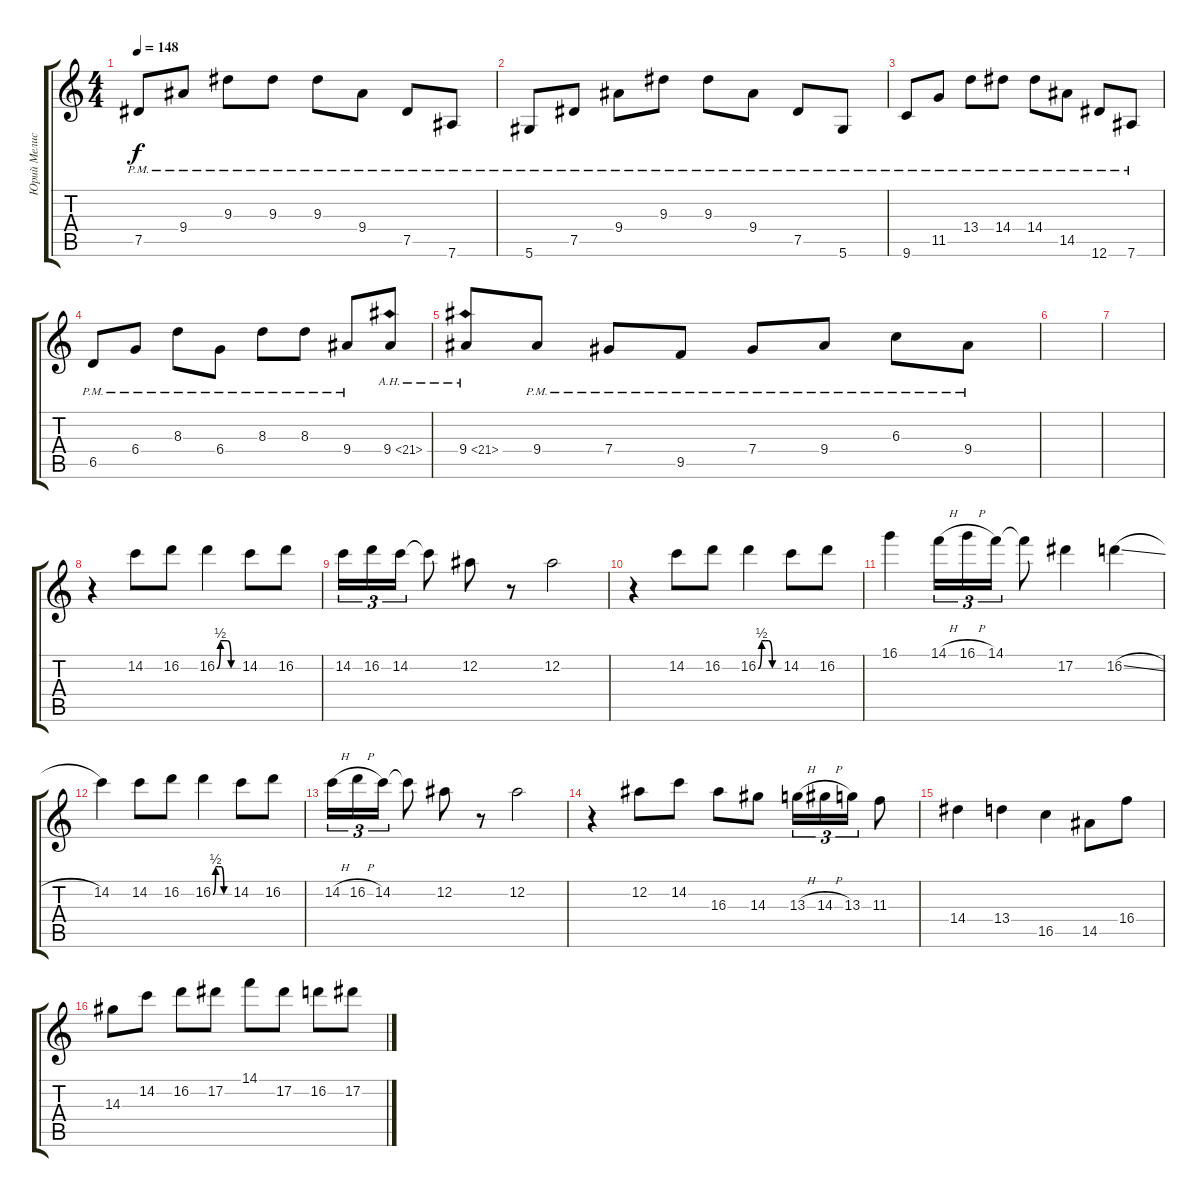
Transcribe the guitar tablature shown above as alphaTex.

\track ("Юрий Мелисов" "Юрий Мелис") {instrument distortionguitar}
\staff {score tabs}
\tuning (Eb4 Bb3 Gb3 Db3 Ab2 Eb2) {hide}
\ts (4 4)
\tempo 148
\clef g2
\ks c
7.5{pm}.8{dy f} 9.4{pm}.8 9.3{pm}.8 9.3{pm}.8 9.3{pm}.8 9.4{pm}.8 7.5{pm}.8 7.6{pm}.8 |
5.6{pm}.8 7.5{pm}.8 9.4{pm}.8 9.3{pm}.8 9.3{pm}.8 9.4{pm}.8 7.5{pm}.8 5.6{pm}.8 |
9.6{pm}.8 11.5{pm}.8 13.4{pm}.8 14.4{pm}.8 14.4{pm}.8 14.5{pm}.8 12.6{pm}.8 7.6{pm}.8 |
6.5{pm}.8 6.4{pm}.8 8.3{pm}.8 6.4{pm}.8 8.3{pm}.8 8.3{pm}.8 9.4{pm}.8 9.4{ah 12}.8 |
9.4{ah 12}.8 9.4{pm}.8 7.4{pm}.8 9.5{pm}.8 7.4{pm}.8 9.4{pm}.8 6.3{pm}.8 9.4{pm}.8 |
|
|
r.4{instrument acousticguitarsteel} 14.2.8 16.2.8 16.2{be (custom 0 0 10 2 20 2 30 2 40 0 60 0)}.4 14.2.8 16.2.8 |
14.2.16{tu (3 2)} 16.2.16{tu (3 2)} 14.2.16{tu (3 2)} 14.2{t}.8 12.2.8 r.8 12.2.2 |
r.4 14.2.8 16.2.8 16.2{be (custom 0 0 10 2 20 2 30 2 40 0 60 0)}.4 14.2.8 16.2.8 |
16.1.4 14.1{h}.16{tu (3 2)} 16.1{h}.16{tu (3 2)} 14.1.16{tu (3 2)} 14.1{t}.8 17.2.4 16.2{sl}.4 |
14.2.4 14.2.8 16.2.8 16.2{be (custom 0 0 10 2 20 2 30 2 40 0 60 0)}.4 14.2.8 16.2.8 |
14.2{h}.16{tu (3 2)} 16.2{h}.16{tu (3 2)} 14.2.16{tu (3 2)} 14.2{t}.8 12.2.8 r.8 12.2.2 |
r.4 12.2.8 14.2.8 16.3.8 14.3.8 13.3{h}.16{tu (3 2)} 14.3{h}.16{tu (3 2)} 13.3.16{tu (3 2)} 11.3.8 |
14.4.4 13.4.4 16.5.4 14.5.8 16.4.8 |
14.3.8 14.2.8 16.2.8 17.2.8 14.1.8 17.2.8 16.2.8 17.2.8
